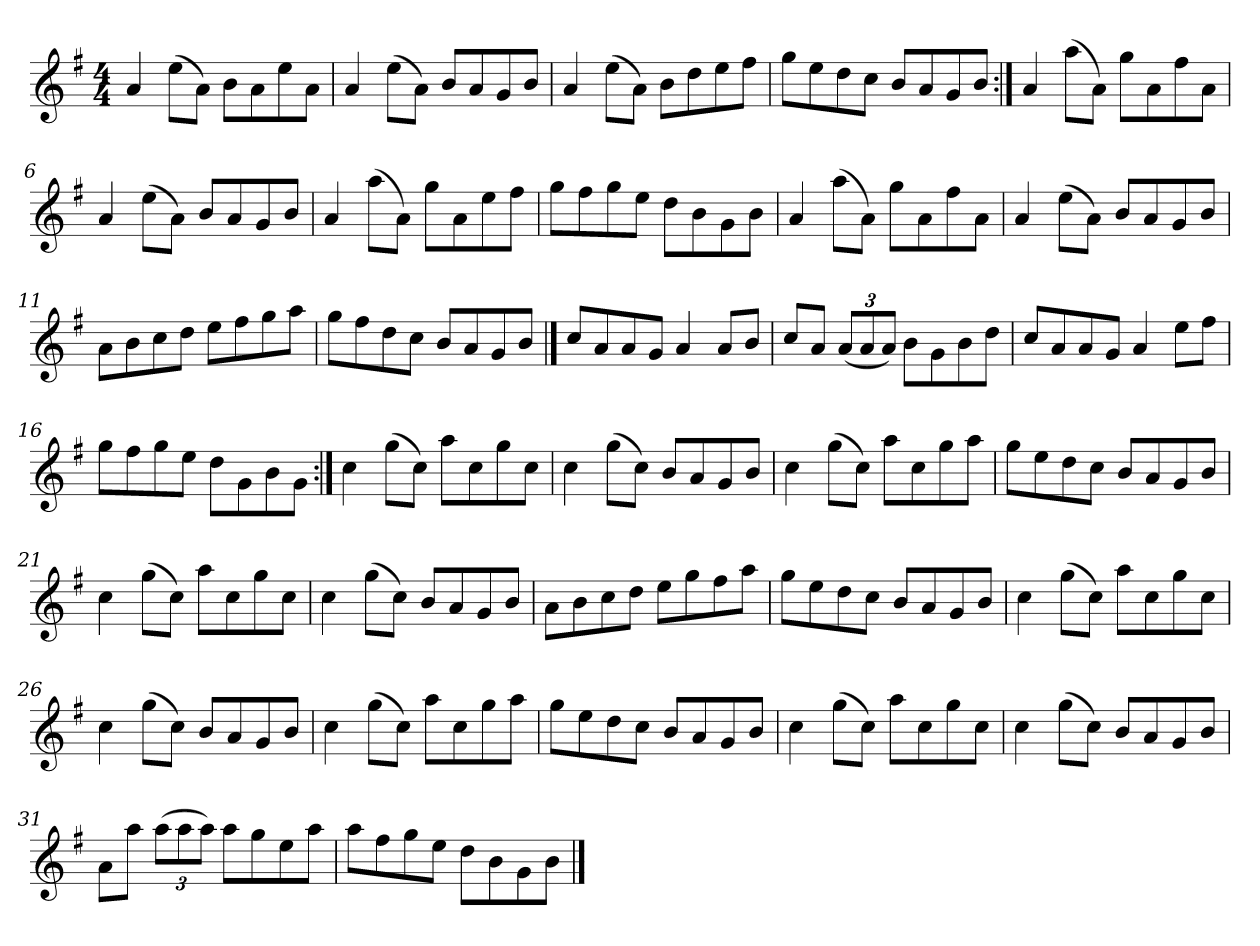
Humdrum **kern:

**kern
*part1
*staff1
*clefG2
*k[f#]
*G:
*M4/4
=1
4a/
(>8ee\L
8a\J)
8b\L
8a\
8ee\
8a\J
=2
4a/
(>8ee\L
8a\J)
8b/L
8a/
8g/
8b/J
=3
4a/
(>8ee\L
8a\J)
8b\L
8dd\
8ee\
8ff#\J
=4
8gg\L
8ee\
8dd\
8cc\J
8b/L
8a/
8g/
8b/J
=5:|!
4a/
(>8aa\L
8a\J)
8gg\L
8a\
8ff#\
8a\J
=6
4a/
(>8ee\L
8a\J)
8b/L
8a/
8g/
8b/J
!!LO:LB:g=z
=7
4a/
(>8aa\L
8a\J)
8gg\L
8a\
8ee\
8ff#\J
=8
8gg\L
8ff#\
8gg\
8ee\J
8dd\L
8b\
8g\
8b\J
=9
4a/
(>8aa\L
8a\J)
8gg\L
8a\
8ff#\
8a\J
=10
4a/
(>8ee\L
8a\J)
8b/L
8a/
8g/
8b/J
=11
8a\L
8b\
8cc\
8dd\J
8ee\L
8ff#\
8gg\
8aa\J
=12
8gg\L
8ff#\
8dd\
8cc\J
8b/L
8a/
8g/
8b/J
!!LO:LB:g=z
==13
8cc/L
8a/
8a/
8g/J
4a/
8a/L
8b/J
=14
8cc/L
8a/J
*Xbrackettup
(<12a/L
12a/
12a/J)
8b\L
8g\
8b\
8dd\J
=15
8cc/L
8a/
8a/
8g/J
4a/
8ee\L
8ff#\J
=16
8gg\L
8ff#\
8gg\
8ee\J
8dd\L
8g\
8b\
8g\J
=17:|!
4cc\
(>8gg\L
8cc\J)
8aa\L
8cc\
8gg\
8cc\J
=18
4cc\
(>8gg\L
8cc\J)
8b/L
8a/
8g/
8b/J
!!LO:LB:g=z
=19
4cc\
(>8gg\L
8cc\J)
8aa\L
8cc\
8gg\
8aa\J
=20
8gg\L
8ee\
8dd\
8cc\J
8b/L
8a/
8g/
8b/J
=21
4cc\
(>8gg\L
8cc\J)
8aa\L
8cc\
8gg\
8cc\J
=22
4cc\
(>8gg\L
8cc\J)
8b/L
8a/
8g/
8b/J
=23
8a\L
8b\
8cc\
8dd\J
8ee\L
8gg\
8ff#\
8aa\J
=24
8gg\L
8ee\
8dd\
8cc\J
8b/L
8a/
8g/
8b/J
!!LO:LB:g=z
=25
4cc\
(>8gg\L
8cc\J)
8aa\L
8cc\
8gg\
8cc\J
=26
4cc\
(>8gg\L
8cc\J)
8b/L
8a/
8g/
8b/J
=27
4cc\
(>8gg\L
8cc\J)
8aa\L
8cc\
8gg\
8aa\J
=28
8gg\L
8ee\
8dd\
8cc\J
8b/L
8a/
8g/
8b/J
=29
4cc\
(>8gg\L
8cc\J)
8aa\L
8cc\
8gg\
8cc\J
=30
4cc\
(>8gg\L
8cc\J)
8b/L
8a/
8g/
8b/J
!!LO:LB:g=z
=31
8a\L
8aa\J
(>12aa\L
12aa\
12aa\J)
8aa\L
8gg\
8ee\
8aa\J
=32
8aa\L
8ff#\
8gg\
8ee\J
8dd\L
8b\
8g\
8b\J
==
*-
